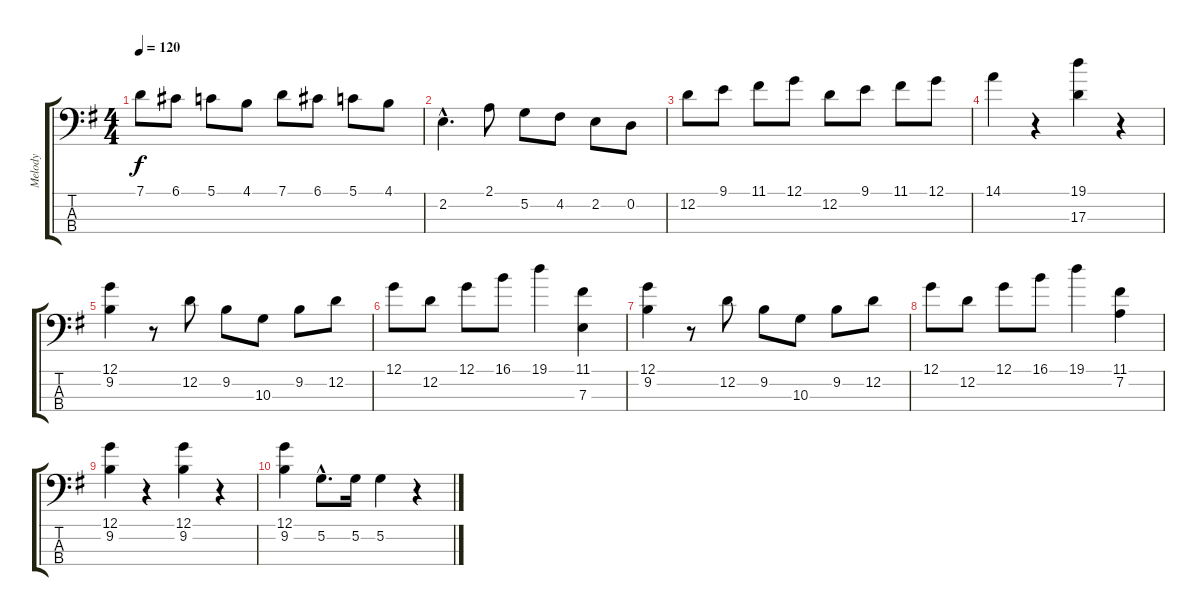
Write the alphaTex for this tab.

\track ("Melody" "Melody") {instrument electricbassfinger}
\staff {score tabs}
\tuning (G2 D2 A1 E1) {hide}
\ts (4 4)
\tempo 120
\clef f4
\ks g
7.1.8{dy f} 6.1.8 5.1.8 4.1.8 7.1.8 6.1.8 5.1.8 4.1.8 |
2.2{hac}.4{d} 2.1.8 5.2.8 4.2.8 2.2.8 0.2.8 |
12.2.8 9.1.8 11.1.8 12.1.8 12.2.8 9.1.8 11.1.8 12.1.8 |
14.1.4 r.4 (19.1 17.3).4 r.4 |
(12.1 9.2).4 r.8 12.2.8 9.2.8 10.3.8 9.2.8 12.2.8 |
12.1.8 12.2.8 12.1.8 16.1.8 19.1.4 (11.1 7.3).4 |
(12.1 9.2).4 r.8 12.2.8 9.2.8 10.3.8 9.2.8 12.2.8 |
12.1.8 12.2.8 12.1.8 16.1.8 19.1.4 (11.1 7.2).4 |
(12.1 9.2).4 r.4 (12.1 9.2).4 r.4 |
(12.1 9.2).4 5.2{hac}.8{d} 5.2.16 5.2.4 r.4
